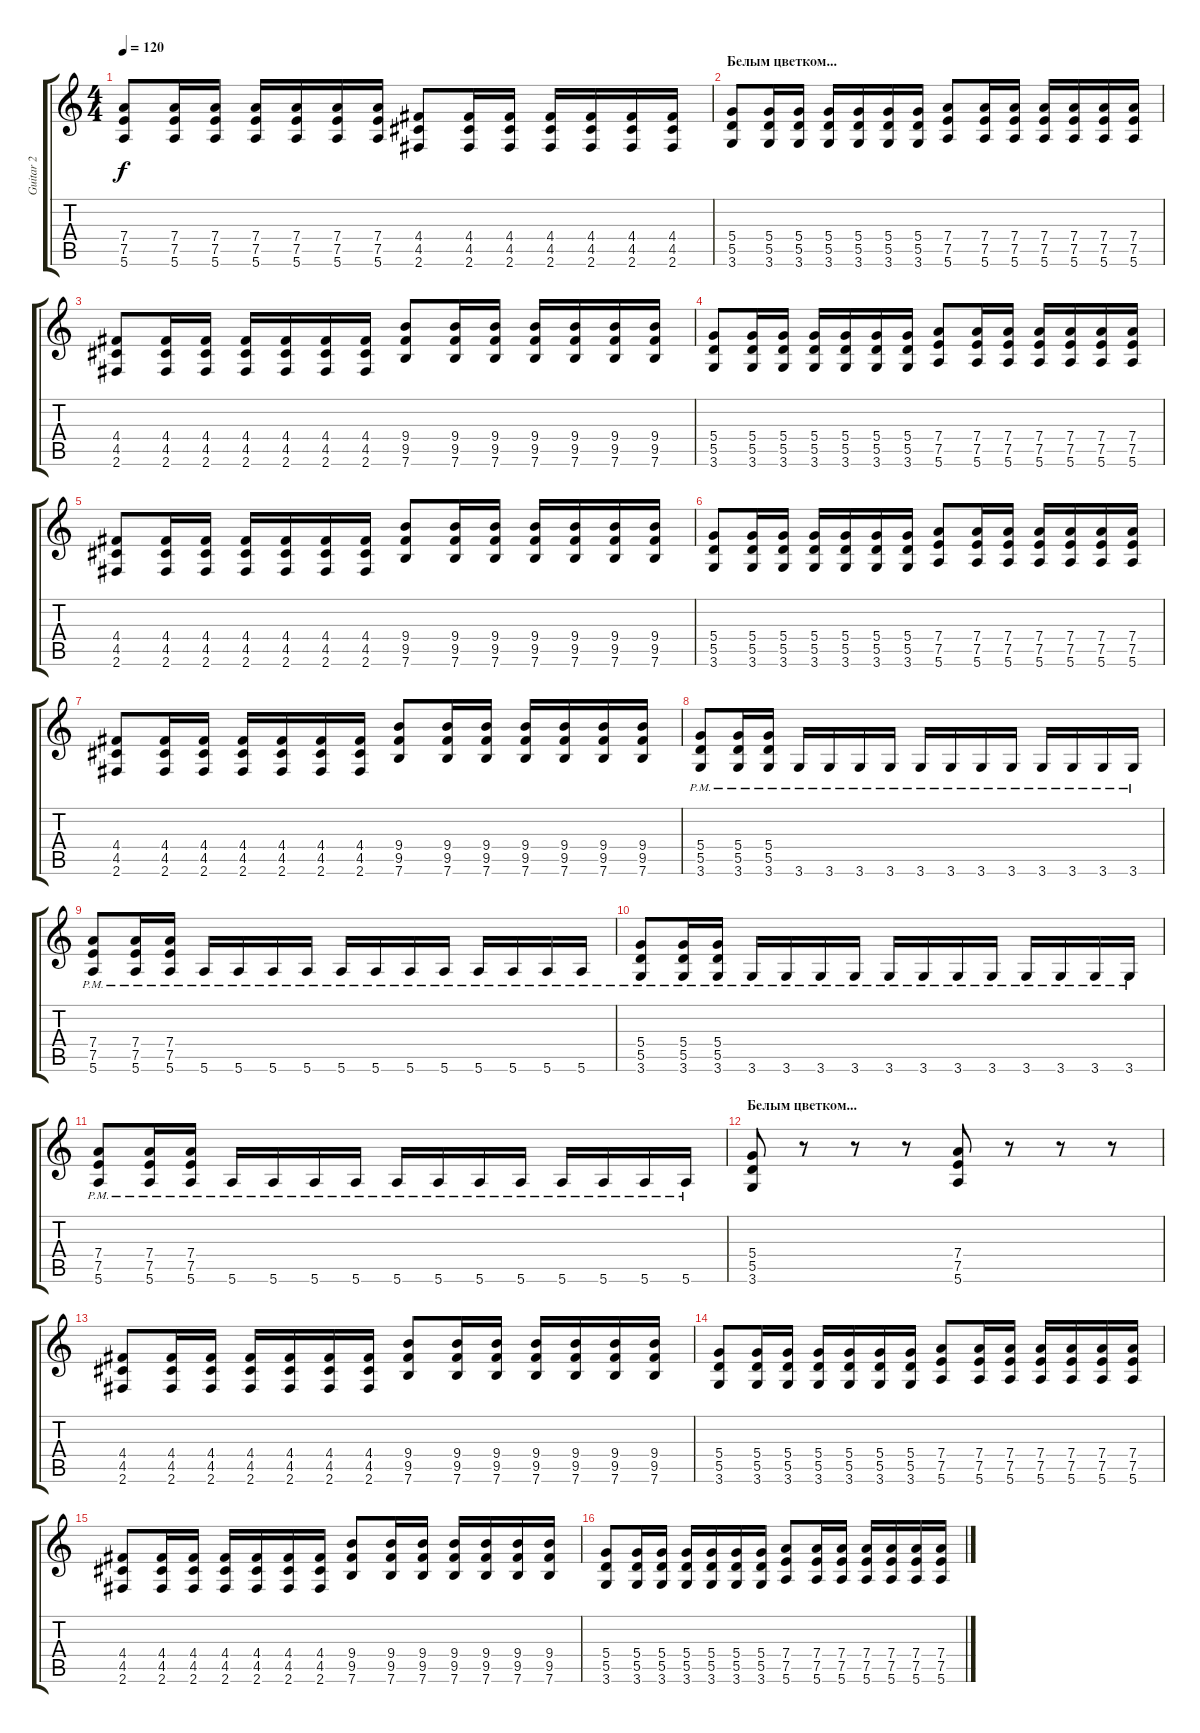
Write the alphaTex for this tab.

\track ("Guitar 2" "Guitar 2") {instrument overdrivenguitar}
\staff {score tabs}
\tuning (E4 B3 G3 D3 A2 E2) {hide}
\ts (4 4)
\tempo 120
\clef g2
\ks c
(7.4 7.5 5.6).8{dy f} (7.4 7.5 5.6).16 (7.4 7.5 5.6).16 (7.4 7.5 5.6).16 (7.4 7.5 5.6).16 (7.4 7.5 5.6).16 (7.4 7.5 5.6).16 (4.4 4.5 2.6).8 (4.4 4.5 2.6).16 (4.4 4.5 2.6).16 (4.4 4.5 2.6).16 (4.4 4.5 2.6).16 (4.4 4.5 2.6).16 (4.4 4.5 2.6).16 |
\section ("" "Белым цветком...")
(5.4 5.5 3.6).8 (5.4 5.5 3.6).16 (5.4 5.5 3.6).16 (5.4 5.5 3.6).16 (5.4 5.5 3.6).16 (5.4 5.5 3.6).16 (5.4 5.5 3.6).16 (7.4 7.5 5.6).8 (7.4 7.5 5.6).16 (7.4 7.5 5.6).16 (7.4 7.5 5.6).16 (7.4 7.5 5.6).16 (7.4 7.5 5.6).16 (7.4 7.5 5.6).16 |
(4.4 4.5 2.6).8 (4.4 4.5 2.6).16 (4.4 4.5 2.6).16 (4.4 4.5 2.6).16 (4.4 4.5 2.6).16 (4.4 4.5 2.6).16 (4.4 4.5 2.6).16 (9.4 9.5 7.6).8 (9.4 9.5 7.6).16 (9.4 9.5 7.6).16 (9.4 9.5 7.6).16 (9.4 9.5 7.6).16 (9.4 9.5 7.6).16 (9.4 9.5 7.6).16 |
(5.4 5.5 3.6).8 (5.4 5.5 3.6).16 (5.4 5.5 3.6).16 (5.4 5.5 3.6).16 (5.4 5.5 3.6).16 (5.4 5.5 3.6).16 (5.4 5.5 3.6).16 (7.4 7.5 5.6).8 (7.4 7.5 5.6).16 (7.4 7.5 5.6).16 (7.4 7.5 5.6).16 (7.4 7.5 5.6).16 (7.4 7.5 5.6).16 (7.4 7.5 5.6).16 |
(4.4 4.5 2.6).8 (4.4 4.5 2.6).16 (4.4 4.5 2.6).16 (4.4 4.5 2.6).16 (4.4 4.5 2.6).16 (4.4 4.5 2.6).16 (4.4 4.5 2.6).16 (9.4 9.5 7.6).8 (9.4 9.5 7.6).16 (9.4 9.5 7.6).16 (9.4 9.5 7.6).16 (9.4 9.5 7.6).16 (9.4 9.5 7.6).16 (9.4 9.5 7.6).16 |
(5.4 5.5 3.6).8 (5.4 5.5 3.6).16 (5.4 5.5 3.6).16 (5.4 5.5 3.6).16 (5.4 5.5 3.6).16 (5.4 5.5 3.6).16 (5.4 5.5 3.6).16 (7.4 7.5 5.6).8 (7.4 7.5 5.6).16 (7.4 7.5 5.6).16 (7.4 7.5 5.6).16 (7.4 7.5 5.6).16 (7.4 7.5 5.6).16 (7.4 7.5 5.6).16 |
(4.4 4.5 2.6).8 (4.4 4.5 2.6).16 (4.4 4.5 2.6).16 (4.4 4.5 2.6).16 (4.4 4.5 2.6).16 (4.4 4.5 2.6).16 (4.4 4.5 2.6).16 (9.4 9.5 7.6).8 (9.4 9.5 7.6).16 (9.4 9.5 7.6).16 (9.4 9.5 7.6).16 (9.4 9.5 7.6).16 (9.4 9.5 7.6).16 (9.4 9.5 7.6).16 |
(5.4 5.5 3.6{pm}).8 (5.4 5.5 3.6{pm}).16 (5.4 5.5 3.6{pm}).16 3.6{pm}.16 3.6{pm}.16 3.6{pm}.16 3.6{pm}.16 3.6{pm}.16 3.6{pm}.16 3.6{pm}.16 3.6{pm}.16 3.6{pm}.16 3.6{pm}.16 3.6{pm}.16 3.6{pm}.16 |
(7.4 7.5 5.6{pm}).8 (7.4 7.5 5.6{pm}).16 (7.4 7.5 5.6{pm}).16 5.6{pm}.16 5.6{pm}.16 5.6{pm}.16 5.6{pm}.16 5.6{pm}.16 5.6{pm}.16 5.6{pm}.16 5.6{pm}.16 5.6{pm}.16 5.6{pm}.16 5.6{pm}.16 5.6{pm}.16 |
(5.4 5.5 3.6{pm}).8 (5.4 5.5 3.6{pm}).16 (5.4 5.5 3.6{pm}).16 3.6{pm}.16 3.6{pm}.16 3.6{pm}.16 3.6{pm}.16 3.6{pm}.16 3.6{pm}.16 3.6{pm}.16 3.6{pm}.16 3.6{pm}.16 3.6{pm}.16 3.6{pm}.16 3.6{pm}.16 |
(7.4 7.5 5.6{pm}).8 (7.4 7.5 5.6{pm}).16 (7.4 7.5 5.6{pm}).16 5.6{pm}.16 5.6{pm}.16 5.6{pm}.16 5.6{pm}.16 5.6{pm}.16 5.6{pm}.16 5.6{pm}.16 5.6{pm}.16 5.6{pm}.16 5.6{pm}.16 5.6{pm}.16 5.6{pm}.16 |
\section ("" "Белым цветком...")
(5.4 5.5 3.6).8 r.8 r.8 r.8 (7.4 7.5 5.6).8 r.8 r.8 r.8 |
(4.4 4.5 2.6).8 (4.4 4.5 2.6).16 (4.4 4.5 2.6).16 (4.4 4.5 2.6).16 (4.4 4.5 2.6).16 (4.4 4.5 2.6).16 (4.4 4.5 2.6).16 (9.4 9.5 7.6).8 (9.4 9.5 7.6).16 (9.4 9.5 7.6).16 (9.4 9.5 7.6).16 (9.4 9.5 7.6).16 (9.4 9.5 7.6).16 (9.4 9.5 7.6).16 |
(5.4 5.5 3.6).8 (5.4 5.5 3.6).16 (5.4 5.5 3.6).16 (5.4 5.5 3.6).16 (5.4 5.5 3.6).16 (5.4 5.5 3.6).16 (5.4 5.5 3.6).16 (7.4 7.5 5.6).8 (7.4 7.5 5.6).16 (7.4 7.5 5.6).16 (7.4 7.5 5.6).16 (7.4 7.5 5.6).16 (7.4 7.5 5.6).16 (7.4 7.5 5.6).16 |
(4.4 4.5 2.6).8 (4.4 4.5 2.6).16 (4.4 4.5 2.6).16 (4.4 4.5 2.6).16 (4.4 4.5 2.6).16 (4.4 4.5 2.6).16 (4.4 4.5 2.6).16 (9.4 9.5 7.6).8 (9.4 9.5 7.6).16 (9.4 9.5 7.6).16 (9.4 9.5 7.6).16 (9.4 9.5 7.6).16 (9.4 9.5 7.6).16 (9.4 9.5 7.6).16 |
(5.4 5.5 3.6).8 (5.4 5.5 3.6).16 (5.4 5.5 3.6).16 (5.4 5.5 3.6).16 (5.4 5.5 3.6).16 (5.4 5.5 3.6).16 (5.4 5.5 3.6).16 (7.4 7.5 5.6).8 (7.4 7.5 5.6).16 (7.4 7.5 5.6).16 (7.4 7.5 5.6).16 (7.4 7.5 5.6).16 (7.4 7.5 5.6).16 (7.4 7.5 5.6).16
